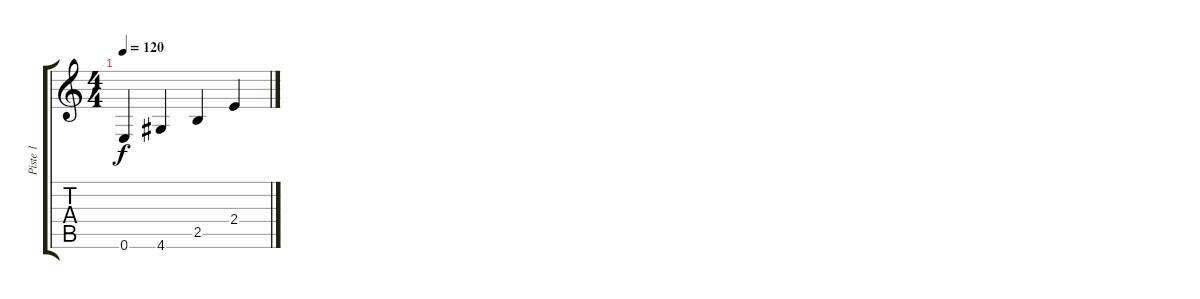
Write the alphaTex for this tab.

\track ("Piste 1" "Piste 1") {instrument acousticguitarnylon}
\staff {score tabs}
\tuning (E4 B3 G3 D3 A2 E2) {hide}
\ts (4 4)
\tempo 120
\clef g2
\ks c
0.6.4{dy f} 4.6.4 2.5.4 2.4.4
